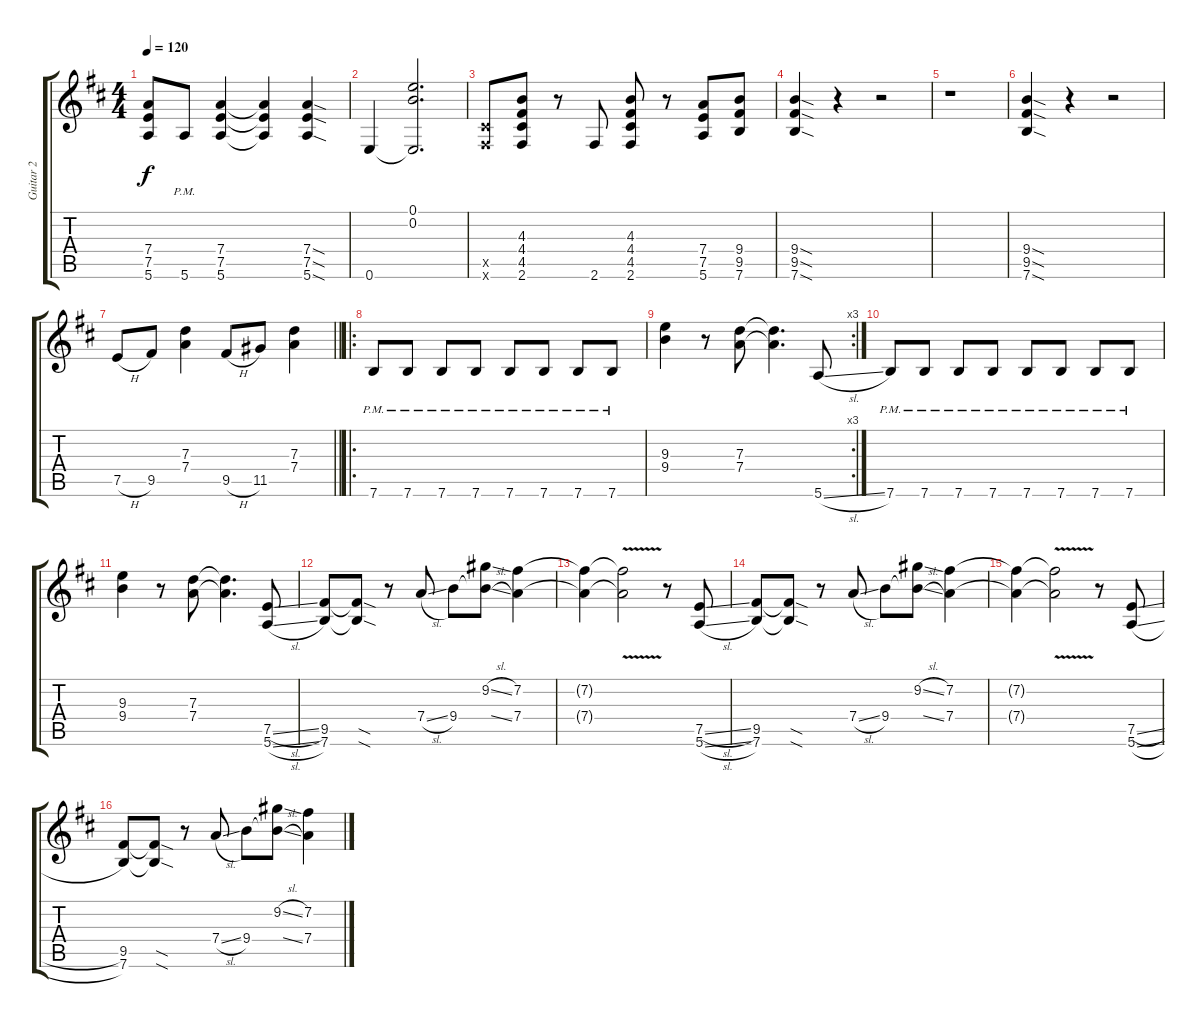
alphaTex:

\track ("Guitar 2" "Guitar 2") {instrument overdrivenguitar}
\staff {score tabs}
\tuning (E4 B3 G3 D3 A2 E2) {hide}
\ts (4 4)
\tempo 120
\clef g2
\ks d
(7.4 7.5 5.6).8{dy f} 5.6{pm}.8 (7.4 7.5 5.6).4 (7.4{t} 7.5{t} 5.6{t}).4 (7.4{sod} 7.5{sod} 5.6{sod}).4 |
0.6.4 (0.1 0.2 0.6{t}).2{d} |
(4.5{x} 2.6{x}).8 (4.3 4.4 4.5 2.6).8 r.8 2.6.8 (4.3 4.4 4.5 2.6).8 r.8 (7.4 7.5 5.6).8 (9.4 9.5 7.6).8 |
(9.4{sod} 9.5{sod} 7.6{sod}).4 r.4 r.2 |
r.1 |
(9.4{sod} 9.5{sod} 7.6{sod}).4 r.4 r.2 |
\barLineRight lightlight
7.5{h}.8 9.5.8 (7.3 7.4).4 9.5{h}.8 11.5.8 (7.3 7.4).4 |
\ro
7.6{pm}.8 7.6{pm}.8 7.6{pm}.8 7.6{pm}.8 7.6{pm}.8 7.6{pm}.8 7.6{pm}.8 7.6{pm}.8 |
\rc 3
(9.3 9.4).4 r.8 (7.3 7.4).8 (7.3{t} 7.4{t}).4{d} 5.6{sl}.8 |
7.6{pm}.8 7.6{pm}.8 7.6{pm}.8 7.6{pm}.8 7.6{pm}.8 7.6{pm}.8 7.6{pm}.8 7.6{pm}.8 |
(9.3 9.4).4 r.8 (7.3 7.4).8 (7.3{t} 7.4{t}).4{d} (7.5{sl} 5.6{sl}).8 |
(9.5 7.6).8 (9.5{sod t} 7.6{sod t}).8 r.8 7.4{sl}.8 9.4.8 (9.2{sl} 9.4{sl t}).8 (7.2 7.4).4 |
(7.2{t} 7.4{t}).4 (7.2{v t} 7.4{v t}).2 r.8 (7.5{sl} 5.6{sl}).8 |
(9.5 7.6).8 (9.5{sod t} 7.6{sod t}).8 r.8 7.4{sl}.8 9.4.8 (9.2{sl} 9.4{sl t}).8 (7.2 7.4).4 |
(7.2{t} 7.4{t}).4 (7.2{v t} 7.4{v t}).2 r.8 (7.5{sl} 5.6{sl}).8 |
(9.5 7.6).8 (9.5{sod t} 7.6{sod t}).8 r.8 7.4{sl}.8 9.4.8 (9.2{sl} 9.4{sl t}).8 (7.2 7.4).4
